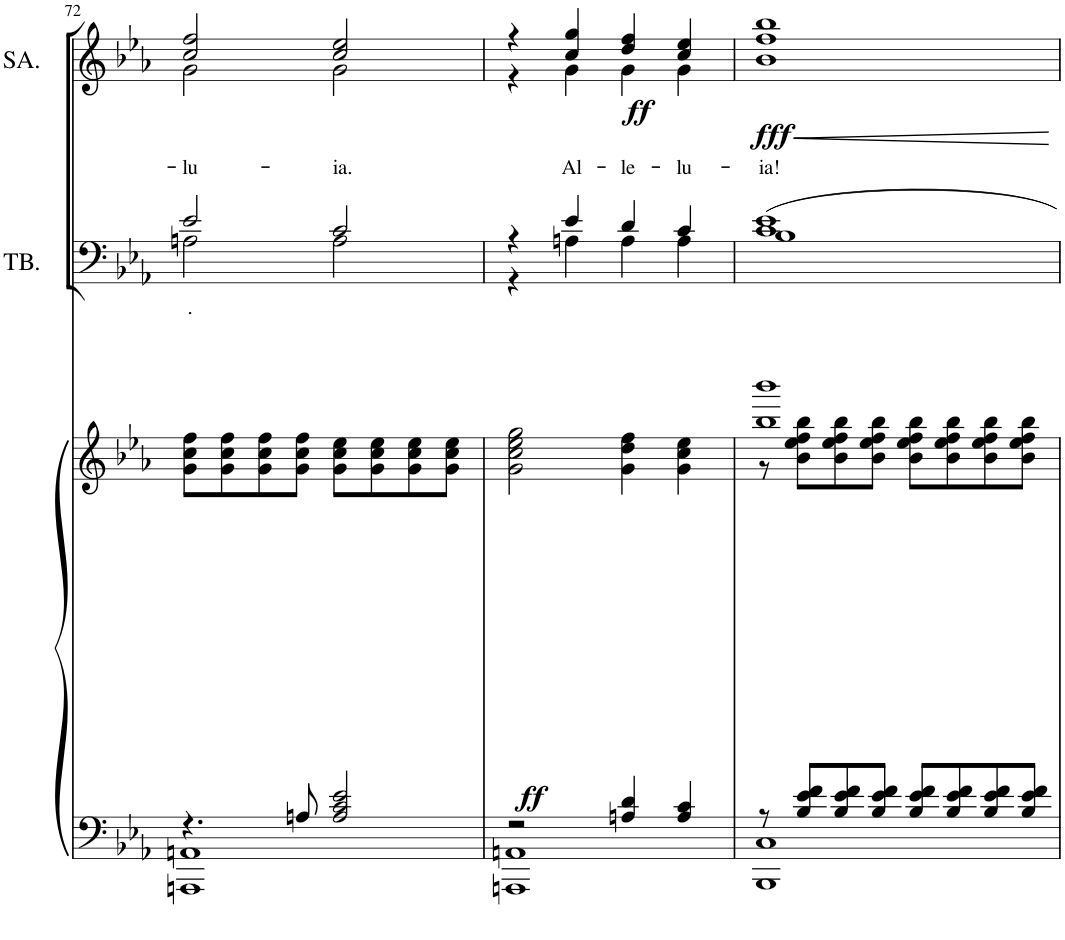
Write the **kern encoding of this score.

**kern	**kern	**dynam	**kern	**text	**kern	**text	**dynam
*part3	*part3	*part3	*part2	*part2	*part1	*part1	*part1
*staff4	*staff3	*staff3/4	*staff2	*staff2	*staff1	*staff1	*staff1
*I"Piano	*	*	*I"TB.	*	*I"SA.	*	*
*I'Pno	*	*	*I'TB.	*	*I'SA.	*	*
!!LO:PB:g=z
*clefF4	*clefG2	*	*clefF4	*	*clefG2	*	*
*k[b-e-a-]	*k[b-e-a-]	*	*k[b-e-a-]	*	*k[b-e-a-]	*	*
*M4/4	*M4/4	*	*M4/4	*	*M4/4	*	*
=72	=72	=72	=72	=72	=72	=72	=72
*^	*	*	*^	*	*	*	*
!	!	!	!	!	!	!LO:LY:b	!	!LO:LY:b	!
*	*	*	*	*	*	*	*^	*	*
4.r	1AAAn 1AAn	8g\ 8cc\ 8ff\L	.	2e-/	2An\	.	2cc/ 2ff/	2g\	-lu-	.
.	.	8g\ 8cc\ 8ff\	.	.	.	.	.	.	.	.
.	.	8g\ 8cc\ 8ff\	.	.	.	.	.	.	.	.
8An/	.	8g\ 8cc\ 8ff\J	.	.	.	.	.	.	.	.
!	!	!	!	!	!	!	!	!	!LO:LY:b	!
2A/ 2c/ 2e-/	.	8g\ 8cc\ 8ee-\L	.	2c/	2A\	.	2cc/ 2ee-/	2g\	-ia.	.
.	.	8g\ 8cc\ 8ee-\	.	.	.	.	.	.	.	.
.	.	8g\ 8cc\ 8ee-\	.	.	.	.	.	.	.	.
.	.	8g\ 8cc\ 8ee-\J	.	.	.	.	.	.	.	.
=73	=73	=73	=73	=73	=73	=73	=73	=73	=73	=73
!	!	!	!LO:DY:b	!	!	!	!	!	!	!
2r	1AAAn 1AAn	2g\ 2cc\ 2ee-\ 2gg\	ff	4r	4r	.	4r	4r	.	.
!	!	!	!	!	!	!	!	!	!LO:LY:b	!LO:DY:b
.	.	.	.	4e-/	4An\	.	4cc/ 4gg/	4g\	Al-	ff
!	!	!	!	!	!	!	!	!	!LO:LY:b	!
4An/ 4d/	.	4g\ 4dd\ 4ff\	.	4d/	4A\	.	4dd/ 4ff/	4g\	-le-	.
!	!	!	!	!	!	!	!	!	!LO:LY:b	!
4A/ 4c/	.	4g\ 4cc\ 4ee-\	.	4c/	4A\	.	4cc/ 4ee-/	4g\	-lu-	.
=74	=74	=74	=74	=74	=74	=74	=74	=74	=74	=74
*	*	*^	*	*	*	*	*	*	*	*
!	!	!	!	!	!	!	!	!	!	!LO:LY:b	!LO:HP:b
!	!	!	!	!	!	!	!	!	!	!	!LO:DY:n=1:b
8r	1BBB- 1C	1bb- 1bbb-	8r	.	1c 1e-	1B-	.	1ff 1bb-	1b-	-ia!	< fff
8B-/ 8e-/ 8f/L	.	.	8b-\ 8ee-\ 8ff\ 8bb-\L	.	.	.	.	.	.	.	.
8B-/ 8e-/ 8f/	.	.	8b-\ 8ee-\ 8ff\ 8bb-\	.	.	.	.	.	.	.	.
8B-/ 8e-/ 8f/J	.	.	8b-\ 8ee-\ 8ff\ 8bb-\J	.	.	.	.	.	.	.	.
8B-/ 8e-/ 8f/L	.	.	8b-\ 8ee-\ 8ff\ 8bb-\L	.	.	.	.	.	.	.	.
8B-/ 8e-/ 8f/	.	.	8b-\ 8ee-\ 8ff\ 8bb-\	.	.	.	.	.	.	.	.
8B-/ 8e-/ 8f/	.	.	8b-\ 8ee-\ 8ff\ 8bb-\	.	.	.	.	.	.	.	.
8B-/ 8e-/ 8f/J	.	.	8b-\ 8ee-\ 8ff\ 8bb-\J	.	.	.	.	.	.	.	.
*v	*v	*	*	*	*v	*v	*	*v	*v	*	*
*	*v	*v	*	*	*	*	*	*
.	.	.	.	.	.	.	[
=	=	=	=	=	=	=	=
*-	*-	*-	*-	*-	*-	*-	*-
